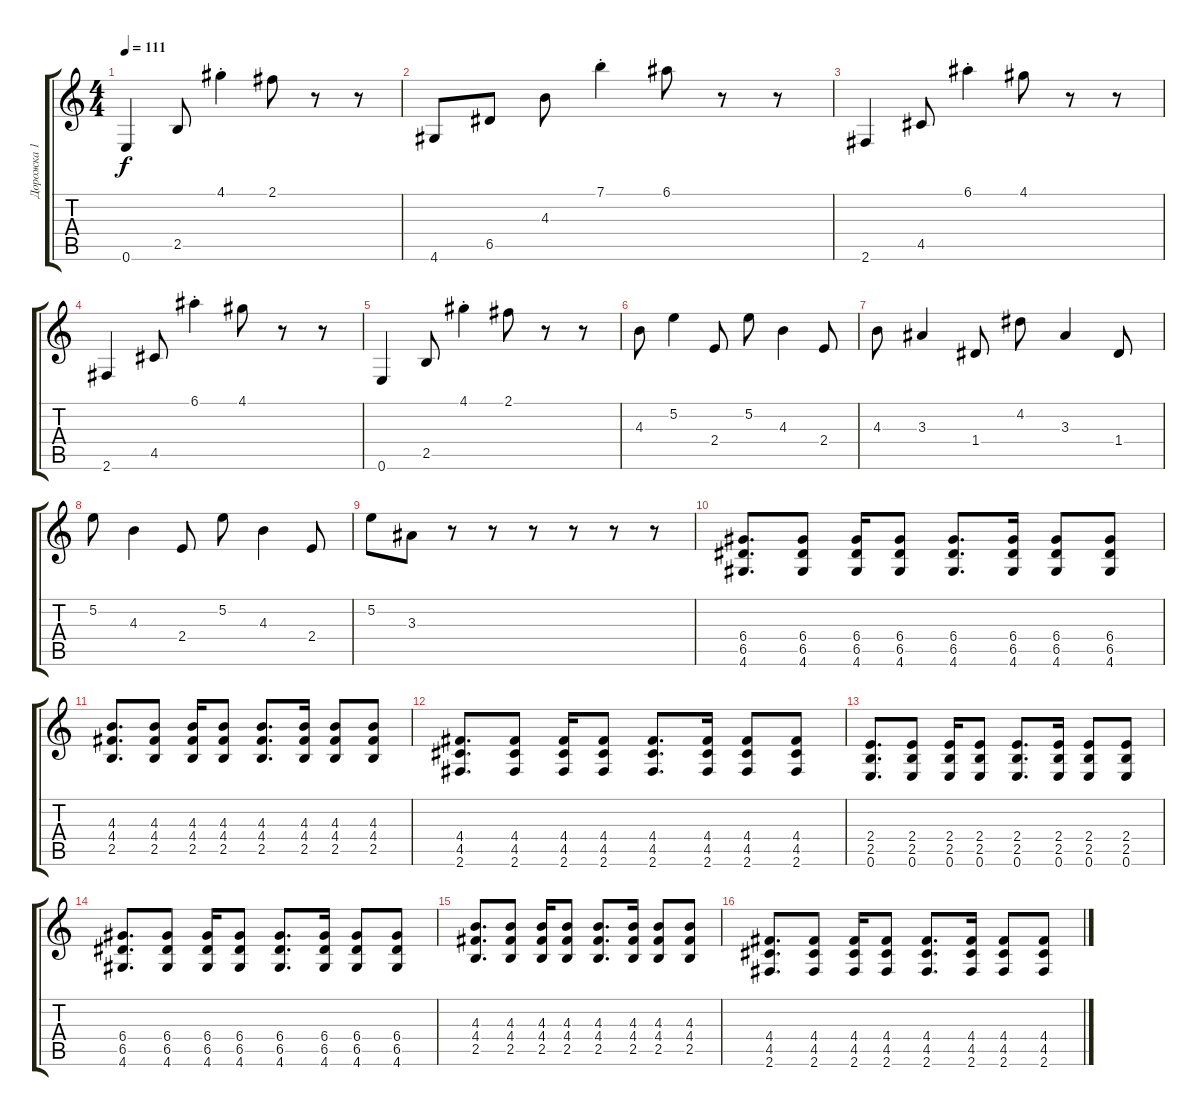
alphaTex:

\track ("Дорожка 1" "Дорожка 1") {instrument overdrivenguitar}
\staff {score tabs}
\tuning (E4 B3 G3 D3 A2 E2) {hide}
\ts (4 4)
\tempo 111
\clef g2
\ks c
0.6.4{dy f} 2.5.8 4.1{st}.4 2.1.8 r.8 r.8 |
4.6.8 6.5.8 4.3.8 7.1{st}.4 6.1.8 r.8 r.8 |
2.6.4 4.5.8 6.1{st}.4 4.1.8 r.8 r.8 |
2.6.4 4.5.8 6.1{st}.4 4.1.8 r.8 r.8 |
0.6.4 2.5.8 4.1{st}.4 2.1.8 r.8 r.8 |
4.3.8 5.2.4 2.4.8 5.2.8 4.3.4 2.4.8 |
4.3.8 3.3.4 1.4.8 4.2.8 3.3.4 1.4.8 |
5.2.8 4.3.4 2.4.8 5.2.8 4.3.4 2.4.8 |
5.2.8 3.3.8 r.8 r.8 r.8 r.8 r.8 r.8 |
(6.4 6.5 4.6).8{d} (6.4 6.5 4.6).8 (6.4 6.5 4.6).16 (6.4 6.5 4.6).8 (6.4 6.5 4.6).8{d} (6.4 6.5 4.6).16 (6.4 6.5 4.6).8 (6.4 6.5 4.6).8 |
(4.3 4.4 2.5).8{d} (4.3 4.4 2.5).8 (4.3 4.4 2.5).16 (4.3 4.4 2.5).8 (4.3 4.4 2.5).8{d} (4.3 4.4 2.5).16 (4.3 4.4 2.5).8 (4.3 4.4 2.5).8 |
(4.4 4.5 2.6).8{d} (4.4 4.5 2.6).8 (4.4 4.5 2.6).16 (4.4 4.5 2.6).8 (4.4 4.5 2.6).8{d} (4.4 4.5 2.6).16 (4.4 4.5 2.6).8 (4.4 4.5 2.6).8 |
(2.4 2.5 0.6).8{d} (2.4 2.5 0.6).8 (2.4 2.5 0.6).16 (2.4 2.5 0.6).8 (2.4 2.5 0.6).8{d} (2.4 2.5 0.6).16 (2.4 2.5 0.6).8 (2.4 2.5 0.6).8 |
(6.4 6.5 4.6).8{d} (6.4 6.5 4.6).8 (6.4 6.5 4.6).16 (6.4 6.5 4.6).8 (6.4 6.5 4.6).8{d} (6.4 6.5 4.6).16 (6.4 6.5 4.6).8 (6.4 6.5 4.6).8 |
(4.3 4.4 2.5).8{d} (4.3 4.4 2.5).8 (4.3 4.4 2.5).16 (4.3 4.4 2.5).8 (4.3 4.4 2.5).8{d} (4.3 4.4 2.5).16 (4.3 4.4 2.5).8 (4.3 4.4 2.5).8 |
(4.4 4.5 2.6).8{d} (4.4 4.5 2.6).8 (4.4 4.5 2.6).16 (4.4 4.5 2.6).8 (4.4 4.5 2.6).8{d} (4.4 4.5 2.6).16 (4.4 4.5 2.6).8 (4.4 4.5 2.6).8
